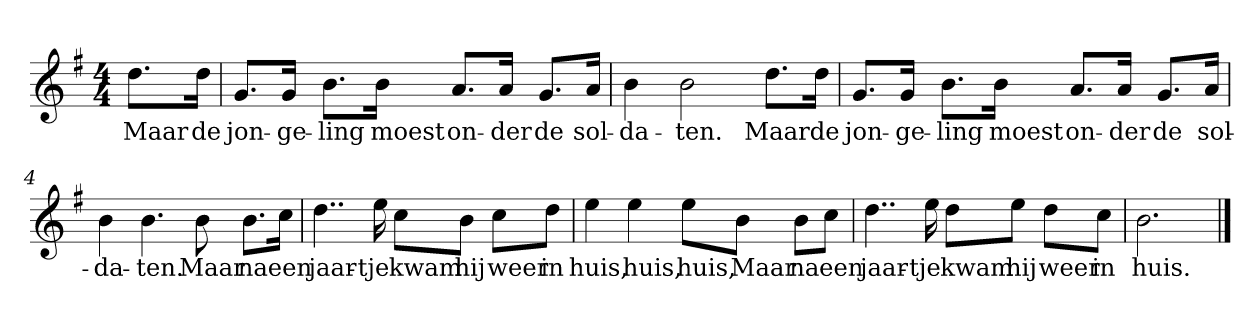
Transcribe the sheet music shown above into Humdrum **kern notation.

**kern	**text
*part1	*part1
*staff1	*staff1
*clefG2	*
*k[f#]	*
*G:	*
*M4/4	*
*MM120	*
=	=
8.dd\L	Maar
16dd\Jk	de
=1	=1
8.g/L	jon-
16g/Jk	-ge-
8.b\L	-ling
16b\Jk	moest
8.a/L	on-
16a/Jk	-der
8.g/L	de
16a/Jk	sol-
=2	=2
4b	-da-
2b	-ten.
8.dd\L	Maar
16dd\Jk	de
=3	=3
8.g/L	jon-
16g/Jk	-ge-
8.b\L	-ling
16b\Jk	moest
8.a/L	on-
16a/Jk	-der
8.g/L	de
16a/Jk	sol-
=4	=4
4b	-da-
4.b	-ten.
8b	Maar
8.b\L	na
16cc\Jk	een
=5	=5
4..dd	jaar-
16ee	-tje
8cc\L	kwam
8b\J	hij
8cc\L	weer
8dd\J	in
=6	=6
4ee	huis,
4ee	huis,
8ee\L	huis,
8b\J	Maar
8b\L	na
8cc\J	een
=7	=7
4..dd	jaar-
16ee	-tje
8dd\L	kwam
8ee\J	hij
8dd\L	weer
8cc\J	in
=8	=8
2.b	huis.
==	==
*-	*-
